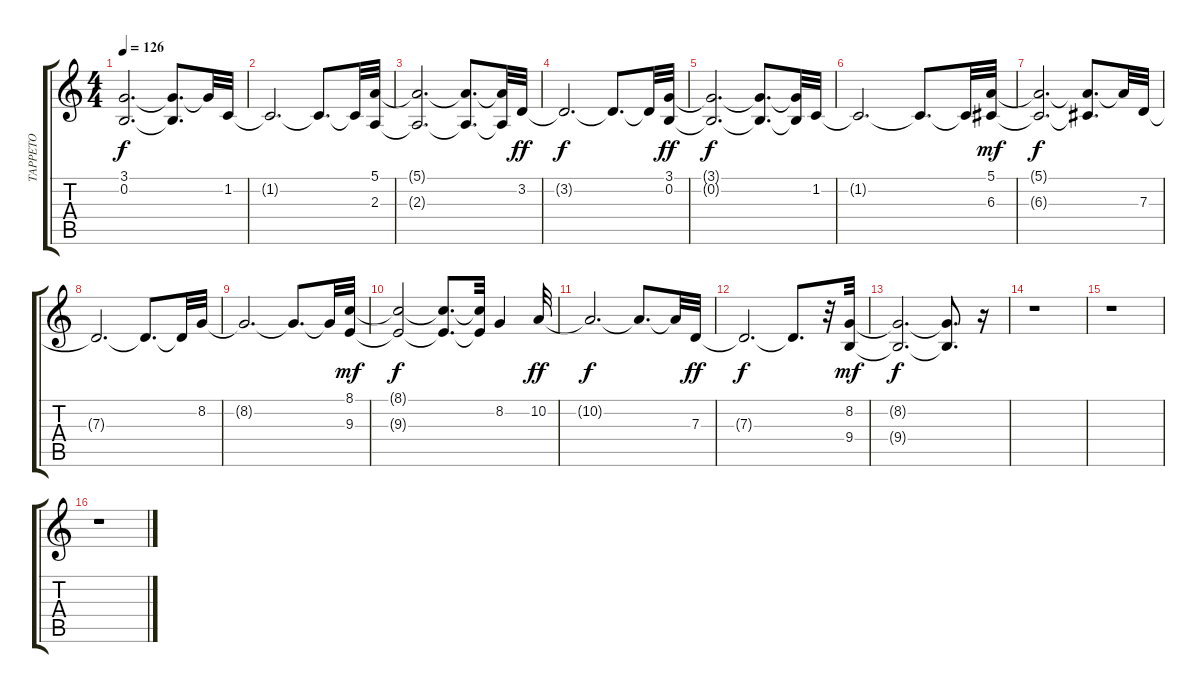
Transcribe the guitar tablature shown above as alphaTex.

\track ("TAPPETO" "TAPPETO") {instrument pad2warm}
\staff {score tabs}
\tuning (E4 B3 G3 D3 A2 E2) {hide}
\ts (4 4)
\tempo 126
\clef g2
\ks c
(3.1{t} 0.2{t}).2{d dy f} (3.1{t} 0.2{t}).8{d} 3.1{t}.32 1.2.32 |
1.2{t}.2{d} 1.2{t}.8{d} 1.2{t}.32 (5.1 2.3).32 |
(5.1{t} 2.3{t}).2{d} (5.1{t} 2.3{t}).8{d} (5.1{t} 2.3{t}).32 3.2.32{dy ff} |
3.2{t}.2{d dy f} 3.2{t}.8{d} 3.2{t}.32 (3.1 0.2).32{dy ff} |
(3.1{t} 0.2{t}).2{d dy f} (3.1{t} 0.2{t}).8{d} (3.1{t} 0.2{t}).32 1.2.32 |
1.2{t}.2{d} 1.2{t}.8{d} 1.2{t}.32 (5.1 6.3).32{dy mf} |
(5.1{t} 6.3{t}).2{d dy f} (5.1{t} 6.3{t}).8{d} 5.1{t}.32 7.3.32 |
7.3{t}.2{d} 7.3{t}.8{d} 7.3{t}.32 8.2.32 |
8.2{t}.2{d} 8.2{t}.8{d} 8.2{t}.32 (8.1 9.3).32{dy mf} |
(8.1{t} 9.3{t}).2{dy f} (8.1{t} 9.3{t}).8{d} (8.1{t} 9.3{t}).32 8.2.4 10.2.32{dy ff} |
10.2{t}.2{d dy f} 10.2{t}.8{d} 10.2{t}.32 7.3.32{dy ff} |
7.3{t}.2{d dy f} 7.3{t}.8{d} r.32 (8.2 9.4).32{dy mf} |
(8.2{t} 9.4{t}).2{d dy f} (8.2{t} 9.4{t}).8{d} r.16 |
r.1 |
r.1 |
r.1
